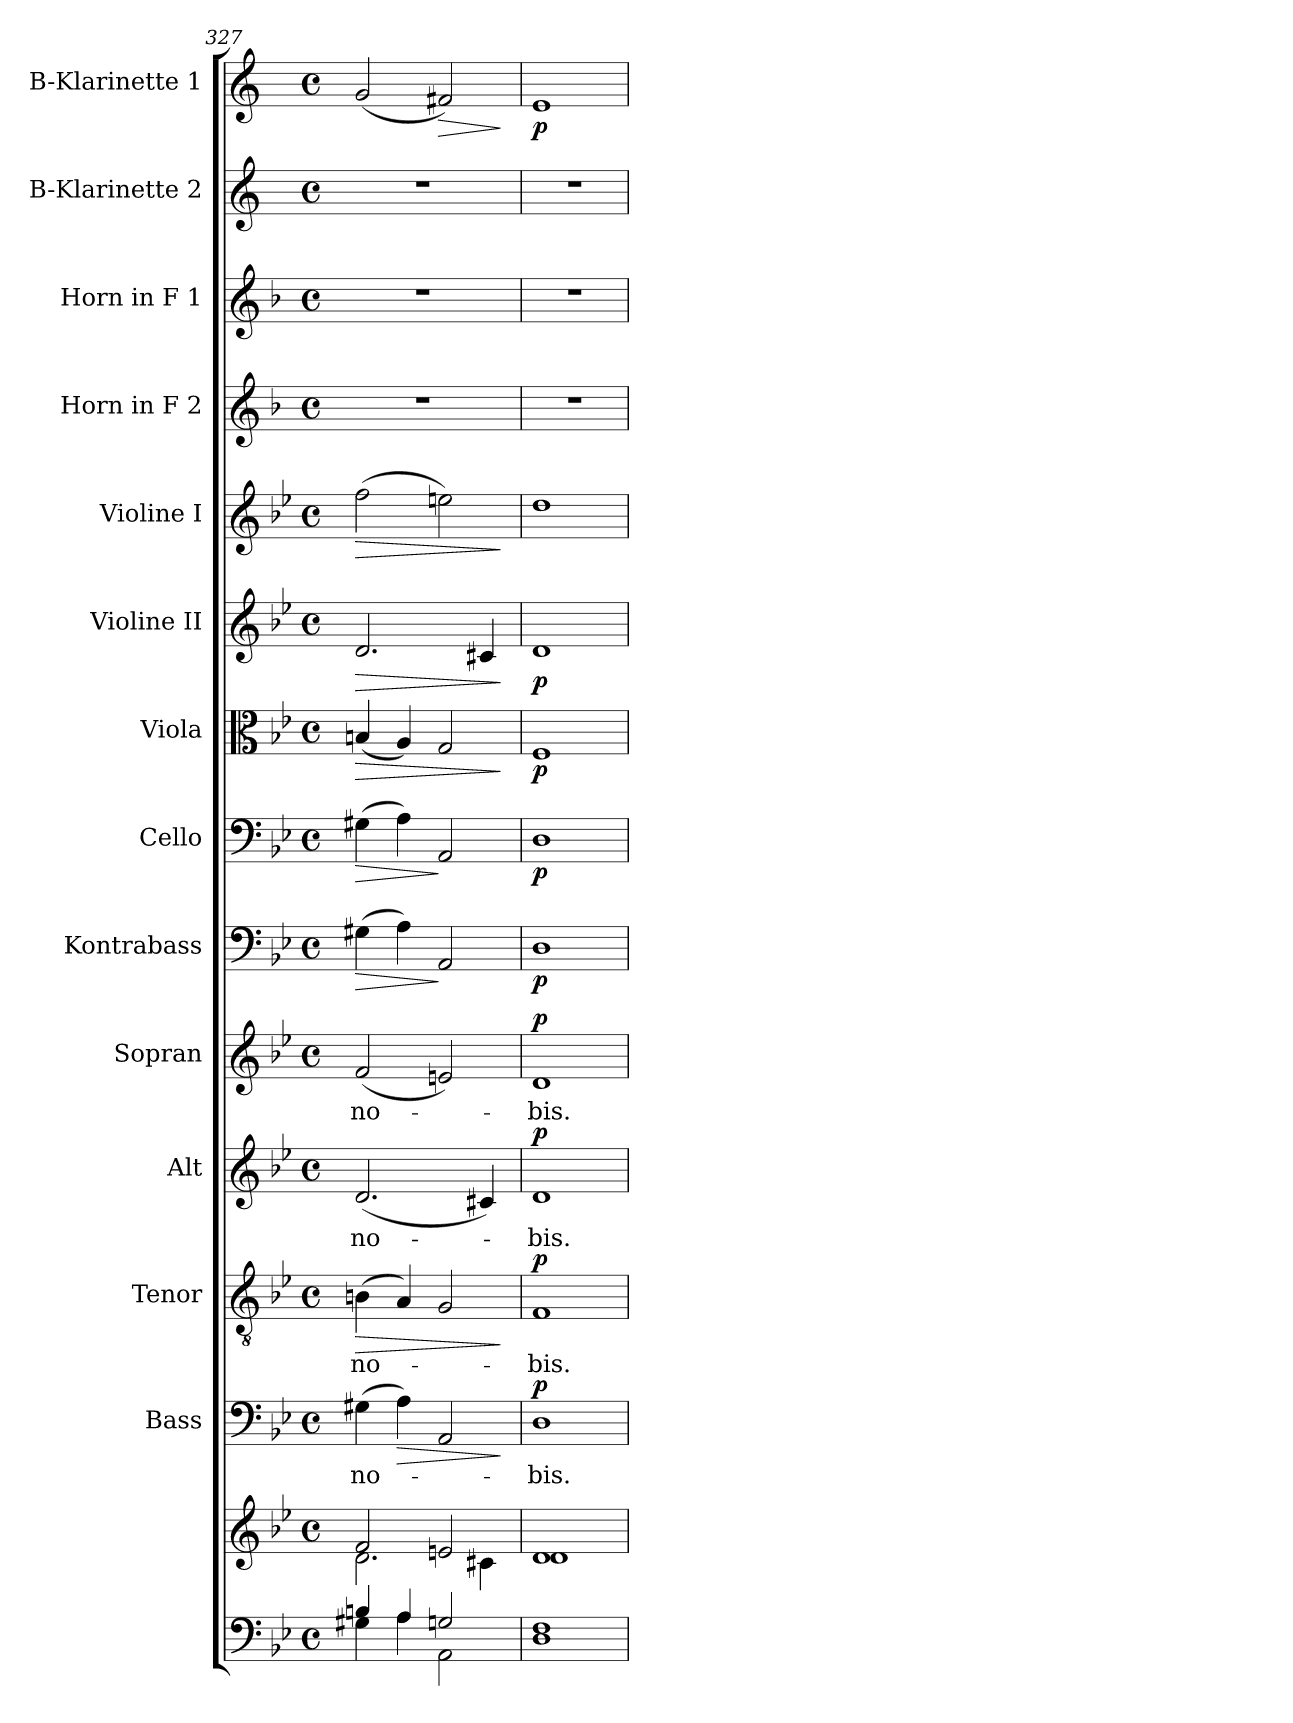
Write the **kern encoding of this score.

**kern	**kern	**kern	**text	**dynam	**kern	**text	**dynam	**kern	**text	**dynam	**kern	**text	**dynam	**kern	**dynam	**kern	**dynam	**kern	**dynam	**kern	**dynam	**kern	**dynam	**kern	**kern	**kern	**kern	**dynam
*part14	*part14	*part13	*part13	*part13	*part12	*part12	*part12	*part11	*part11	*part11	*part10	*part10	*part10	*part9	*part9	*part8	*part8	*part7	*part7	*part6	*part6	*part5	*part5	*part4	*part3	*part2	*part1	*part1
*staff15	*staff14	*staff13	*staff13	*staff13	*staff12	*staff12	*staff12	*staff11	*staff11	*staff11	*staff10	*staff10	*staff10	*staff9	*staff9	*staff8	*staff8	*staff7	*staff7	*staff6	*staff6	*staff5	*staff5	*staff4	*staff3	*staff2	*staff1	*staff1
*	*	*I"Bass	*	*	*I"Tenor	*	*	*I"Alt	*	*	*I"Sopran	*	*	*I"Kontrabass	*	*I"Cello	*	*I"Viola	*	*I"Violine II	*	*I"Violine I	*	*I"Horn in F 2	*I"Horn in F 1	*I"B-Klarinette 2	*I"B-Klarinette 1	*
*	*	*I'B.	*	*	*I'T.	*	*	*I'A.	*	*	*I'S.	*	*	*I'Kb.	*	*	*	*I'Vla.	*	*I'Vl. II	*	*I'Vl. I	*	*	*	*I'B Kl. 2	*I'B Kl. 1	*
*clefF4	*clefG2	*clefF4	*	*	*clefGv2	*	*	*clefG2	*	*	*clefG2	*	*	*clefF4	*	*clefF4	*	*clefC3	*	*clefG2	*	*clefG2	*	*clefG2	*clefG2	*clefG2	*clefG2	*
*	*	*	*	*	*	*	*	*	*	*	*	*	*	*ITrd7c12	*	*	*	*	*	*	*	*	*	*ITrd4c7	*ITrd4c7	*ITrd1c2	*ITrd1c2	*
*k[b-e-]	*k[b-e-]	*k[b-e-]	*	*	*k[b-e-]	*	*	*k[b-e-]	*	*	*k[b-e-]	*	*	*k[b-e-]	*	*k[b-e-]	*	*k[b-e-]	*	*k[b-e-]	*	*k[b-e-]	*	*k[b-e-]	*k[b-e-]	*k[b-e-]	*k[b-e-]	*
*B-:	*B-:	*B-:	*	*	*B-:	*	*	*B-:	*	*	*B-:	*	*	*B-:	*	*B-:	*	*B-:	*	*B-:	*	*B-:	*	*B-:	*B-:	*B-:	*B-:	*
*M4/4	*M4/4	*M4/4	*	*	*M4/4	*	*	*M4/4	*	*	*M4/4	*	*	*M4/4	*	*M4/4	*	*M4/4	*	*M4/4	*	*M4/4	*	*M4/4	*M4/4	*M4/4	*M4/4	*
*met(c)	*met(c)	*met(c)	*	*	*met(c)	*	*	*met(c)	*	*	*met(c)	*	*	*met(c)	*	*met(c)	*	*met(c)	*	*met(c)	*	*met(c)	*	*met(c)	*met(c)	*met(c)	*met(c)	*
=327	=327	=327	=327	=327	=327	=327	=327	=327	=327	=327	=327	=327	=327	=327	=327	=327	=327	=327	=327	=327	=327	=327	=327	=327	=327	=327	=327	=327
*^	*^	*	*	*	*	*	*	*	*	*	*	*	*	*	*	*	*	*	*	*	*	*	*	*	*	*	*	*
!	!	!	!	!	!LO:LY:b	!	!	!LO:LY:b	!LO:HP:b	!	!LO:LY:b	!	!	!LO:LY:b	!	!	!LO:HP:b	!	!LO:HP:b	!	!LO:HP:b	!	!LO:HP:b	!	!LO:HP:b	!	!	!	!	!
4Bn/	4G#X\	2f/	2.d\	(>4G#X\	no-	.	(>4Bn\	no-	>	(<2.d/	no-	.	(<2f/	no-	.	(>4GG#X\	>	(>4G#X\	>	(<4Bn/	>	2.d/	>	(>2ff\	>	1r	1r	1r	(<2f/	.
!	!	!	!	!	!	!LO:HP:b	!	!	!	!	!	!	!	!	!	!	!	!	!	!	!	!	!	!	!	!	!	!	!	!
4A/	4A\	.	.	4A\)	.	>	4A/)	.	.	.	.	.	.	.	.	4AA\)	.	4A\)	.	4A/)	.	.	.	.	.	.	.	.	.	.
!	!	!	!	!	!	!	!	!	!	!	!	!	!	!	!	!	!	!	!	!	!	!	!	!	!	!	!	!	!	!LO:HP:b
2G/	2AA\	2en/	.	2AA/	.	.	2G/	.	.	.	.	.	2en/)	.	.	2AAA/	]	2AA/	]	2G/	.	.	.	2een\)	.	.	.	.	2en/)	>
.	.	.	4c#X\	.	.	.	.	.	.	4c#X/)	.	.	.	.	.	.	.	.	.	.	.	4c#X/	.	.	.	.	.	.	.	.
*v	*v	*	*	*	*	*	*	*	*	*	*	*	*	*	*	*	*	*	*	*	*	*	*	*	*	*	*	*	*	*
*	*v	*v	*	*	*	*	*	*	*	*	*	*	*	*	*	*	*	*	*	*	*	*	*	*	*	*	*	*	*
.	.	.	.	]	.	.	]	.	.	.	.	.	.	.	.	.	.	.	]	.	]	.	]	.	.	.	.	]
=328	=328	=328	=328	=328	=328	=328	=328	=328	=328	=328	=328	=328	=328	=328	=328	=328	=328	=328	=328	=328	=328	=328	=328	=328	=328	=328	=328	=328
*^	*^	*	*	*	*	*	*	*	*	*	*	*	*	*	*	*	*	*	*	*	*	*	*	*	*	*	*	*
!	!	!	!	!	!LO:LY:b	!LO:DY:a	!	!LO:LY:b	!LO:DY:a	!	!LO:LY:b	!LO:DY:a	!	!LO:LY:b	!LO:DY:a	!	!LO:DY:b	!	!LO:DY:b	!	!LO:DY:b	!	!LO:DY:b	!	!	!	!	!	!	!LO:DY:b
1F	1D	1d	1d	1D	-bis.	p	1F	-bis.	p	1d	-bis.	p	1d	-bis.	p	1DD	p	1D	p	1F	p	1d	p	1dd	.	1r	1r	1r	1d	p
*v	*v	*	*	*	*	*	*	*	*	*	*	*	*	*	*	*	*	*	*	*	*	*	*	*	*	*	*	*	*	*
*	*v	*v	*	*	*	*	*	*	*	*	*	*	*	*	*	*	*	*	*	*	*	*	*	*	*	*	*	*	*
=	=	=	=	=	=	=	=	=	=	=	=	=	=	=	=	=	=	=	=	=	=	=	=	=	=	=	=	=
*-	*-	*-	*-	*-	*-	*-	*-	*-	*-	*-	*-	*-	*-	*-	*-	*-	*-	*-	*-	*-	*-	*-	*-	*-	*-	*-	*-	*-
